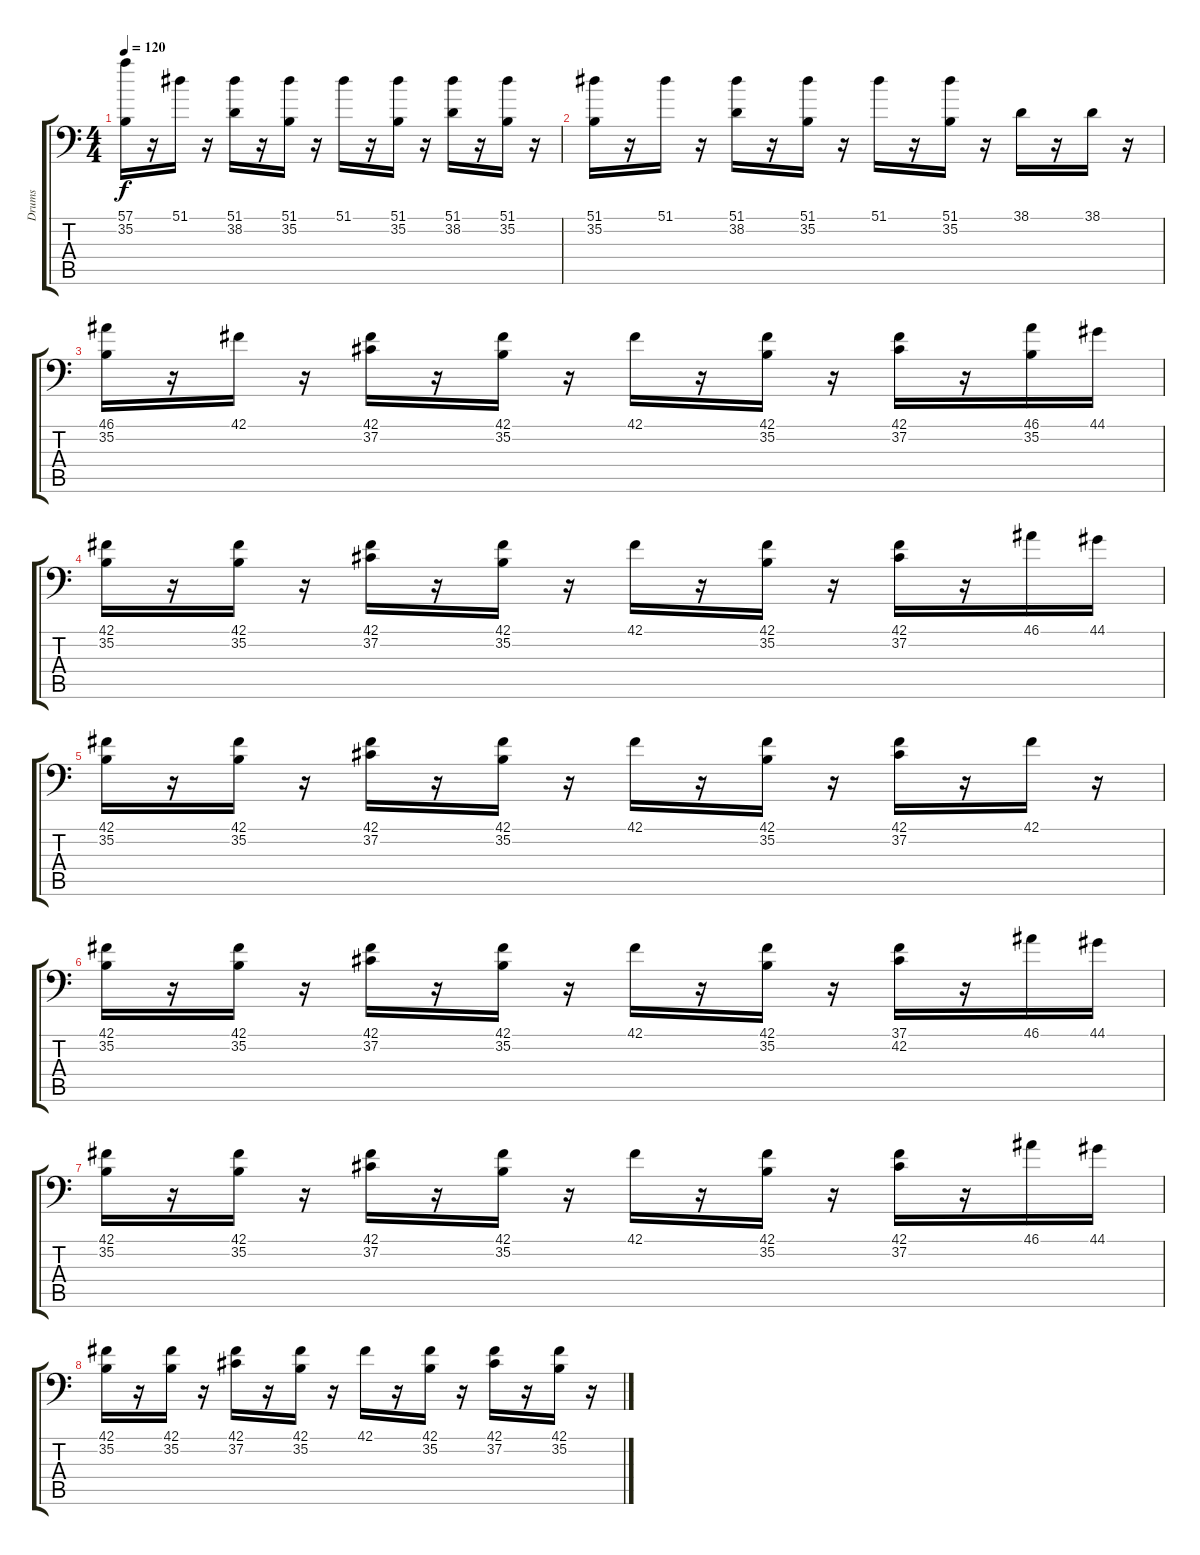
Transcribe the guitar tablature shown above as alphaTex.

\track ("Drums" "Drums") {instrument acousticgrandpiano}
\staff {score tabs}
\tuning (C-1 C-1 C-1 C-1 C-1 C-1) {hide}
\ts (4 4)
\tempo 120
\clef f4
\ks c
(57.1 35.2).16{dy f} r.16 51.1.16 r.16 (51.1 38.2).16 r.16 (51.1 35.2).16 r.16 51.1.16 r.16 (51.1 35.2).16 r.16 (51.1 38.2).16 r.16 (51.1 35.2).16 r.16 |
(51.1 35.2).16 r.16 51.1.16 r.16 (51.1 38.2).16 r.16 (51.1 35.2).16 r.16 51.1.16 r.16 (51.1 35.2).16 r.16 38.1.16 r.16 38.1.16 r.16 |
(46.1 35.2).16 r.16 42.1.16 r.16 (42.1 37.2).16 r.16 (42.1 35.2).16 r.16 42.1.16 r.16 (42.1 35.2).16 r.16 (42.1 37.2).16 r.16 (46.1 35.2).16 44.1.16 |
(42.1 35.2).16 r.16 (42.1 35.2).16 r.16 (42.1 37.2).16 r.16 (42.1 35.2).16 r.16 42.1.16 r.16 (42.1 35.2).16 r.16 (42.1 37.2).16 r.16 46.1.16 44.1.16 |
(42.1 35.2).16 r.16 (42.1 35.2).16 r.16 (42.1 37.2).16 r.16 (42.1 35.2).16 r.16 42.1.16 r.16 (42.1 35.2).16 r.16 (42.1 37.2).16 r.16 42.1.16 r.16 |
(42.1 35.2).16 r.16 (42.1 35.2).16 r.16 (42.1 37.2).16 r.16 (42.1 35.2).16 r.16 42.1.16 r.16 (42.1 35.2).16 r.16 (37.1 42.2).16 r.16 46.1.16 44.1.16 |
(42.1 35.2).16 r.16 (42.1 35.2).16 r.16 (42.1 37.2).16 r.16 (42.1 35.2).16 r.16 42.1.16 r.16 (42.1 35.2).16 r.16 (42.1 37.2).16 r.16 46.1.16 44.1.16 |
(42.1 35.2).16 r.16 (42.1 35.2).16 r.16 (42.1 37.2).16 r.16 (42.1 35.2).16 r.16 42.1.16 r.16 (42.1 35.2).16 r.16 (42.1 37.2).16 r.16 (42.1 35.2).16 r.16
